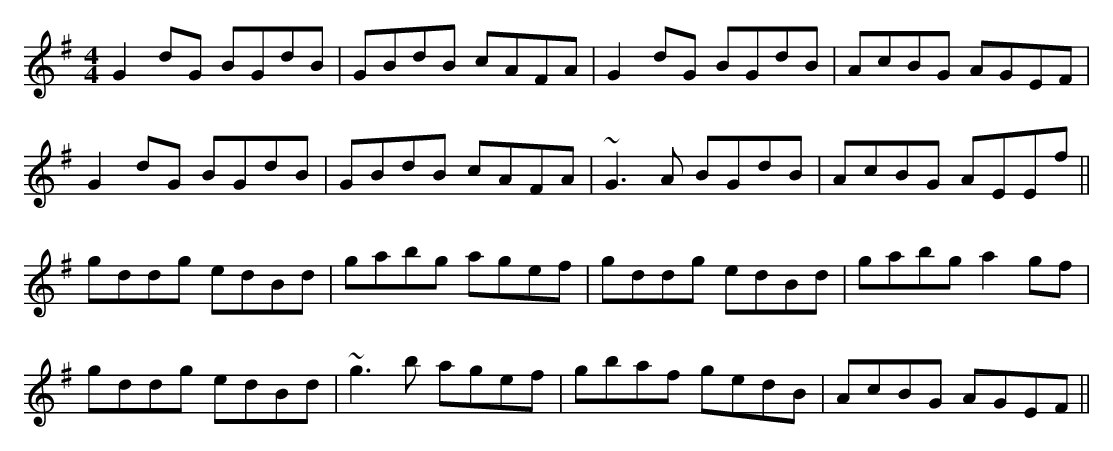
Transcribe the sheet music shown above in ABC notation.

X:1
M:4/4
K:G
G2dG BGdB|GBdB cAFA|G2dG BGdB|AcBG AGEF|
G2dG BGdB|GBdB cAFA|~G3A BGdB|AcBG AEEf||
gddg edBd|gabg agef|gddg edBd|gabg a2gf|
gddg edBd|~g3b agef|gbaf gedB|AcBG AGEF||
